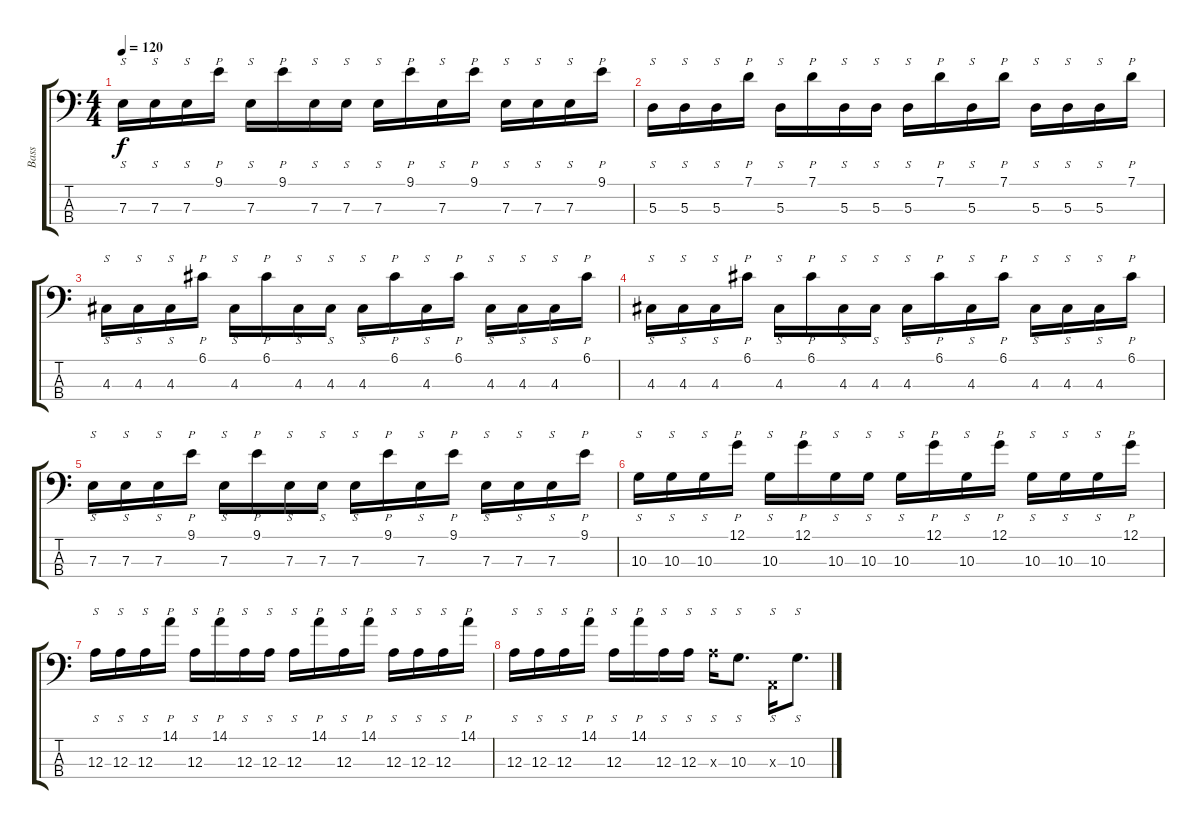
\track ("Bass" "Bass") {instrument electricbassfinger}
\staff {score tabs}
\tuning (G2 D2 A1 E1) {hide}
\ts (4 4)
\tempo 120
\clef f4
\ks c
7.3.16{s dy f} 7.3.16{s} 7.3.16{s} 9.1.16{p} 7.3.16{s} 9.1.16{p} 7.3.16{s} 7.3.16{s} 7.3.16{s} 9.1.16{p} 7.3.16{s} 9.1.16{p} 7.3.16{s} 7.3.16{s} 7.3.16{s} 9.1.16{p} |
5.3.16{s} 5.3.16{s} 5.3.16{s} 7.1.16{p} 5.3.16{s} 7.1.16{p} 5.3.16{s} 5.3.16{s} 5.3.16{s} 7.1.16{p} 5.3.16{s} 7.1.16{p} 5.3.16{s} 5.3.16{s} 5.3.16{s} 7.1.16{p} |
4.3.16{s} 4.3.16{s} 4.3.16{s} 6.1.16{p} 4.3.16{s} 6.1.16{p} 4.3.16{s} 4.3.16{s} 4.3.16{s} 6.1.16{p} 4.3.16{s} 6.1.16{p} 4.3.16{s} 4.3.16{s} 4.3.16{s} 6.1.16{p} |
4.3.16{s} 4.3.16{s} 4.3.16{s} 6.1.16{p} 4.3.16{s} 6.1.16{p} 4.3.16{s} 4.3.16{s} 4.3.16{s} 6.1.16{p} 4.3.16{s} 6.1.16{p} 4.3.16{s} 4.3.16{s} 4.3.16{s} 6.1.16{p} |
7.3.16{s} 7.3.16{s} 7.3.16{s} 9.1.16{p} 7.3.16{s} 9.1.16{p} 7.3.16{s} 7.3.16{s} 7.3.16{s} 9.1.16{p} 7.3.16{s} 9.1.16{p} 7.3.16{s} 7.3.16{s} 7.3.16{s} 9.1.16{p} |
10.3.16{s} 10.3.16{s} 10.3.16{s} 12.1.16{p} 10.3.16{s} 12.1.16{p} 10.3.16{s} 10.3.16{s} 10.3.16{s} 12.1.16{p} 10.3.16{s} 12.1.16{p} 10.3.16{s} 10.3.16{s} 10.3.16{s} 12.1.16{p} |
12.3.16{s} 12.3.16{s} 12.3.16{s} 14.1.16{p} 12.3.16{s} 14.1.16{p} 12.3.16{s} 12.3.16{s} 12.3.16{s} 14.1.16{p} 12.3.16{s} 14.1.16{p} 12.3.16{s} 12.3.16{s} 12.3.16{s} 14.1.16{p} |
12.3.16{s} 12.3.16{s} 12.3.16{s} 14.1.16{p} 12.3.16{s} 14.1.16{p} 12.3.16{s} 12.3.16{s} 12.3{x}.16{s} 10.3.8{s d} 0.3{x}.16{s} 10.3.8{s d}
